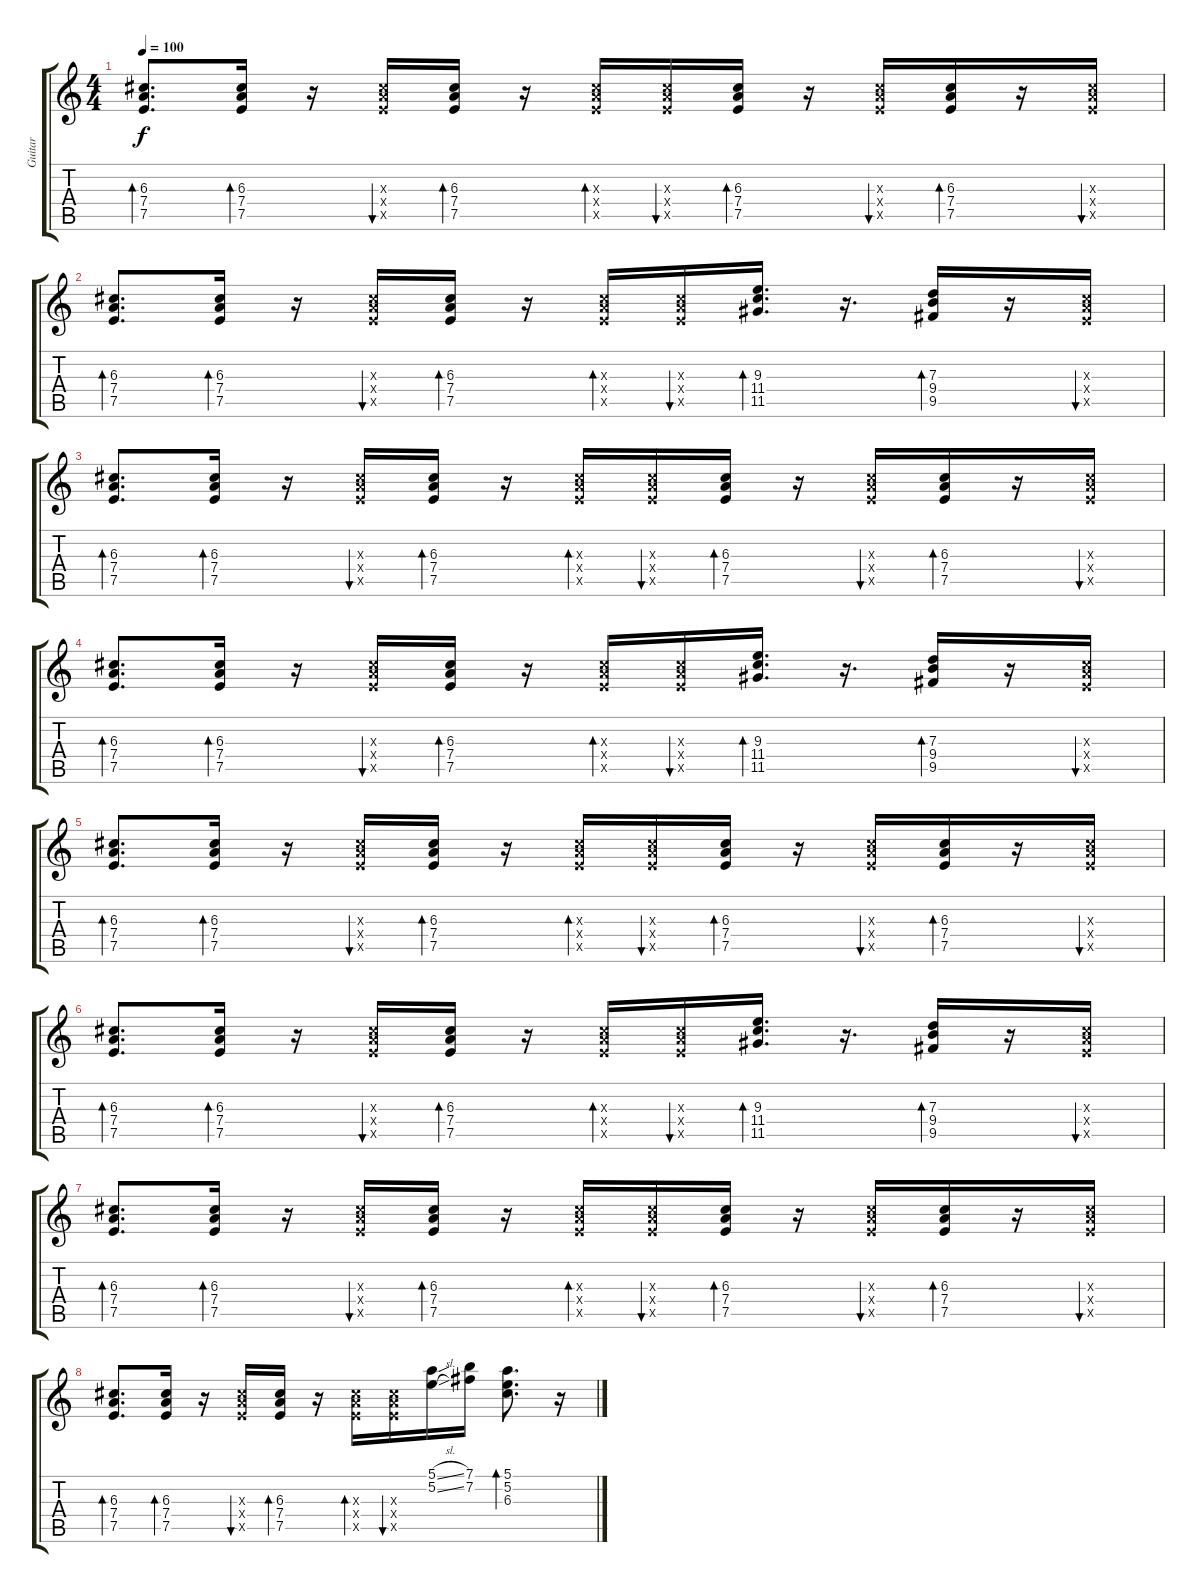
\track ("Guitar" "Guitar") {instrument acousticguitarsteel}
\staff {score tabs}
\tuning (E4 B3 G3 D3 A2 E2) {hide}
\ts (4 4)
\tempo 100
\clef g2
\ks c
(6.3 7.4 7.5).8{d bd 30 dy f} (6.3 7.4 7.5).16{bd 30} r.16 (6.3{x} 7.4{x} 7.5{x}).16{bu 30} (6.3 7.4 7.5).16{bd 30} r.16 (6.3{x} 7.4{x} 7.5{x}).16{bd 30} (6.3{x} 7.4{x} 7.5{x}).16{bu 30} (6.3 7.4 7.5).16{bd 30} r.16 (6.3{x} 7.4{x} 7.5{x}).16{bu 30} (6.3 7.4 7.5).16{bd 30} r.16 (6.3{x} 7.4{x} 7.5{x}).16{bu 30} |
(6.3 7.4 7.5).8{d bd 30} (6.3 7.4 7.5).16{bd 30} r.16 (6.3{x} 7.4{x} 7.5{x}).16{bu 30} (6.3 7.4 7.5).16{bd 30} r.16 (6.3{x} 7.4{x} 7.5{x}).16{bd 30} (6.3{x} 7.4{x} 7.5{x}).16{bu 30} (9.3 11.4 11.5).16{d bd 30} r.16{d} (7.3 9.4 9.5).16{bd 30} r.16 (6.3{x} 7.4{x} 7.5{x}).16{bu 30} |
(6.3 7.4 7.5).8{d bd 30} (6.3 7.4 7.5).16{bd 30} r.16 (6.3{x} 7.4{x} 7.5{x}).16{bu 30} (6.3 7.4 7.5).16{bd 30} r.16 (6.3{x} 7.4{x} 7.5{x}).16{bd 30} (6.3{x} 7.4{x} 7.5{x}).16{bu 30} (6.3 7.4 7.5).16{bd 30} r.16 (6.3{x} 7.4{x} 7.5{x}).16{bu 30} (6.3 7.4 7.5).16{bd 30} r.16 (6.3{x} 7.4{x} 7.5{x}).16{bu 30} |
(6.3 7.4 7.5).8{d bd 30} (6.3 7.4 7.5).16{bd 30} r.16 (6.3{x} 7.4{x} 7.5{x}).16{bu 30} (6.3 7.4 7.5).16{bd 30} r.16 (6.3{x} 7.4{x} 7.5{x}).16{bd 30} (6.3{x} 7.4{x} 7.5{x}).16{bu 30} (9.3 11.4 11.5).16{d bd 30} r.16{d} (7.3 9.4 9.5).16{bd 30} r.16 (6.3{x} 7.4{x} 7.5{x}).16{bu 30} |
(6.3 7.4 7.5).8{d bd 30} (6.3 7.4 7.5).16{bd 30} r.16 (6.3{x} 7.4{x} 7.5{x}).16{bu 30} (6.3 7.4 7.5).16{bd 30} r.16 (6.3{x} 7.4{x} 7.5{x}).16{bd 30} (6.3{x} 7.4{x} 7.5{x}).16{bu 30} (6.3 7.4 7.5).16{bd 30} r.16 (6.3{x} 7.4{x} 7.5{x}).16{bu 30} (6.3 7.4 7.5).16{bd 30} r.16 (6.3{x} 7.4{x} 7.5{x}).16{bu 30} |
(6.3 7.4 7.5).8{d bd 30} (6.3 7.4 7.5).16{bd 30} r.16 (6.3{x} 7.4{x} 7.5{x}).16{bu 30} (6.3 7.4 7.5).16{bd 30} r.16 (6.3{x} 7.4{x} 7.5{x}).16{bd 30} (6.3{x} 7.4{x} 7.5{x}).16{bu 30} (9.3 11.4 11.5).16{d bd 30} r.16{d} (7.3 9.4 9.5).16{bd 30} r.16 (6.3{x} 7.4{x} 7.5{x}).16{bu 30} |
(6.3 7.4 7.5).8{d bd 30} (6.3 7.4 7.5).16{bd 30} r.16 (6.3{x} 7.4{x} 7.5{x}).16{bu 30} (6.3 7.4 7.5).16{bd 30} r.16 (6.3{x} 7.4{x} 7.5{x}).16{bd 30} (6.3{x} 7.4{x} 7.5{x}).16{bu 30} (6.3 7.4 7.5).16{bd 30} r.16 (6.3{x} 7.4{x} 7.5{x}).16{bu 30} (6.3 7.4 7.5).16{bd 30} r.16 (6.3{x} 7.4{x} 7.5{x}).16{bu 30} |
(6.3 7.4 7.5).8{d bd 30} (6.3 7.4 7.5).16{bd 30} r.16 (6.3{x} 7.4{x} 7.5{x}).16{bu 30} (6.3 7.4 7.5).16{bd 30} r.16 (6.3{x} 7.4{x} 7.5{x}).16{bd 30} (6.3{x} 7.4{x} 7.5{x}).16{bu 30} (5.1{sl} 5.2{sl}).16 (7.1 7.2).16 (5.1 5.2 6.3).8{d bd 30} r.16
